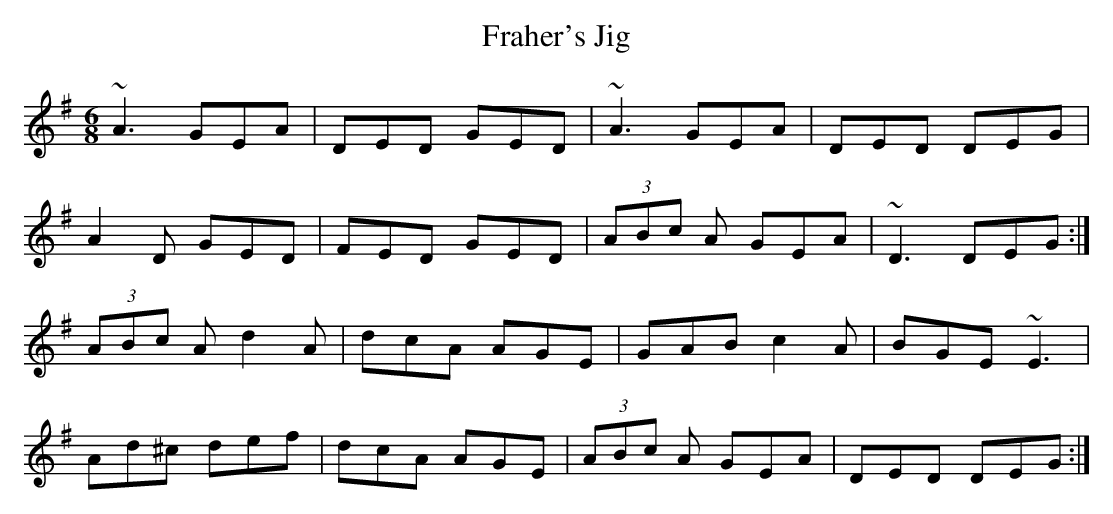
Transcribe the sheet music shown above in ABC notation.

X:1
T:Fraher's Jig
M:6/8
L:1/8
K:Dmix
~A3 GEA|DED GED|~A3 GEA|DED DEG|
!A2D GED|FED GED|(3ABc A GEA|~D3 DEG:|
!(3ABc A d2A|dcA AGE|GAB c2A|BGE ~E3|
!Ad^c def|dcA AGE|(3ABc A GEA|DED DEG:|
